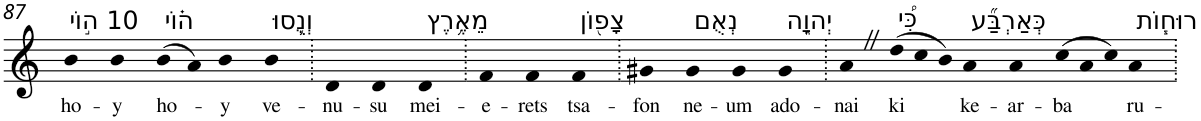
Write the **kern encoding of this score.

**kern	**text
*part1	*part1
*staff1	*staff1
*I"Piano	*
*I'Pno	*
!!LO:PB:g=z
*clefG2	*
*k[]	*
=87	=87
!LO:TX:a:t=10 ה֣וֹי	!
!	!LO:LY:b
4b	ho-
!	!LO:LY:b
4b	-y
!LO:TX:a:t=ה֗וֹי	!
!	!LO:LY:b
(>8b	ho-
8a)	.
!	!LO:LY:b
4b	-y
!LO:TX:a:t=וְנֻ֛סוּ	!
!	!LO:LY:b
4b	ve-
=88.	=88.
!	!LO:LY:b
4d	-nu-
!	!LO:LY:b
4d	-su
!LO:TX:a:t=מֵאֶ֥רֶץ	!
!	!LO:LY:b
4d	mei-
=89.	=89.
!	!LO:LY:b
4f	-e-
!	!LO:LY:b
4f	-rets
!LO:TX:a:t=צָפ֖וֹן	!
!	!LO:LY:b
4f	tsa-
=90.	=90.
!	!LO:LY:b
4g#X	-fon
!LO:TX:a:t=נְאֻם	!
!	!LO:LY:b
4g#	ne-
!	!LO:LY:b
4g#	-um
!LO:TX:a:t=יְהוָ֑ה	!
!	!LO:LY:b
4g#	ado-
=91.	=91.
!	!LO:LY:b
4aZ	-nai
!LO:TX:a:t=כִּ֠י	!
!	!LO:LY:b
(>12dd	ki
12cc	.
12b)	.
!LO:TX:a:t=כְּאַרְבַּ֞ע	!
!	!LO:LY:b
4a	ke-
!	!LO:LY:b
4a	-ar-
!	!LO:LY:b
(>12cc	-ba
12a	.
12cc)	.
!LO:TX:a:t=רוּח֧וֹת	!
!	!LO:LY:b
4a	ru-
=.	=.
*-	*-
